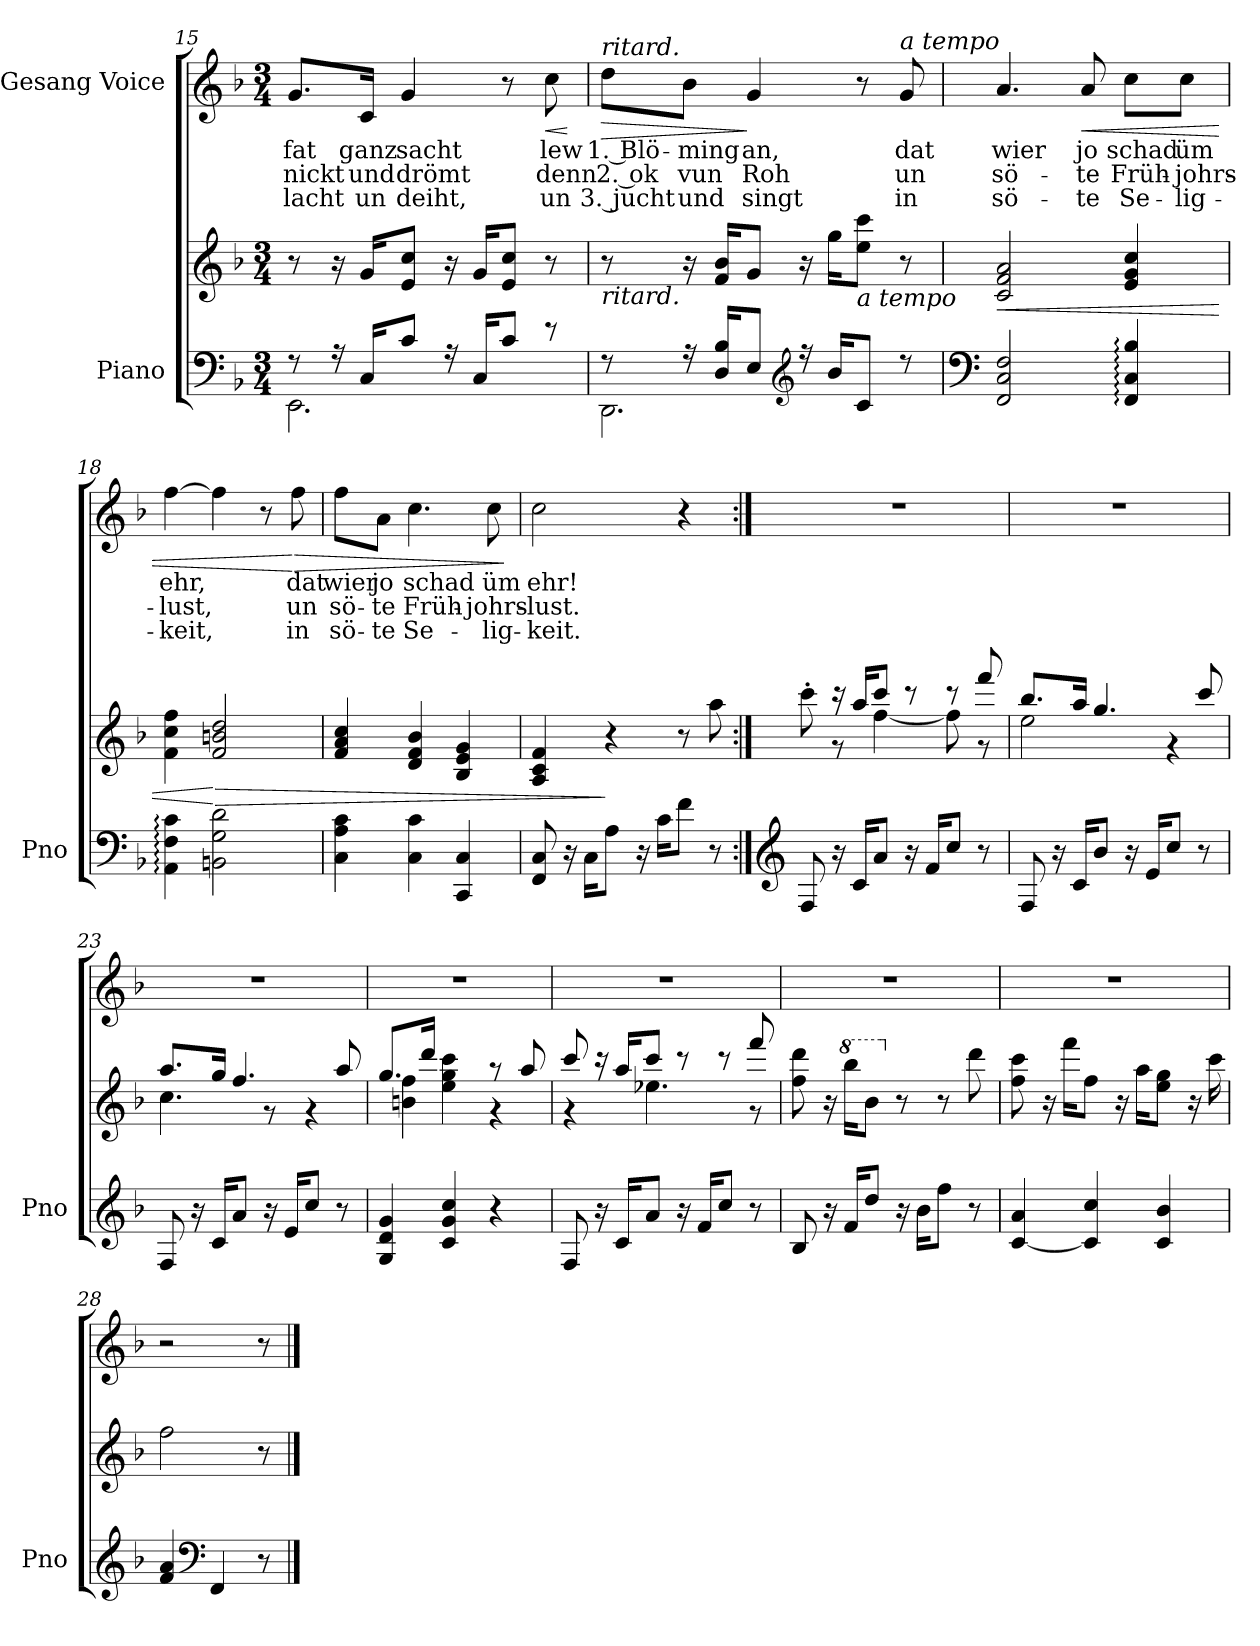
**kern	**kern	**dynam	**kern	**text	**text	**text	**dynam
*part2	*part2	*part2	*part1	*part1	*part1	*part1	*part1
*staff3	*staff2	*staff2/3	*staff1	*staff1	*staff1	*staff1	*staff1
*I"Piano	*	*	*I"Gesang Voice	*	*	*	*
*I'Pno	*	*	*	*	*	*	*
*clefF4	*clefG2	*	*clefG2	*	*	*	*
*k[b-]	*k[b-]	*	*k[b-]	*	*	*	*
*M3/4	*M3/4	*	*M3/4	*	*	*	*
=15	=15	=15	=15	=15	=15	=15	=15
*^	*	*	*	*	*	*	*
!	!	!	!	!	!LO:LY:b	!LO:LY:b	!LO:LY:b	!
8r	2.EE\	8r	.	8.g/L	fat	nickt	lacht	.
16r	.	16r	.	.	.	.	.	.
!	!	!	!	!	!LO:LY:b	!LO:LY:b	!LO:LY:b	!
16C/KL	.	16g/KL	.	16c/Jk	ganz	und	un	.
!	!	!	!	!	!LO:LY:b	!LO:LY:b	!LO:LY:b	!
8c/J	.	8e/ 8cc/J	.	4g/	sacht	drömt	deiht,	.
16r	.	16r	.	.	.	.	.	.
16C/KL	.	16g/KL	.	.	.	.	.	.
8c/J	.	8e/ 8cc/J	.	8r	.	.	.	.
!	!	!	!	!	!LO:LY:b	!LO:LY:b	!LO:LY:b	!LO:HP:b
8r	.	8r	.	8cc\	lew	denn	un	<
*v	*v	*	*	*	*	*	*	*
.	.	.	.	.	.	.	[
!!LO:LB:g=z
=16	=16	=16	=16	=16	=16	=16	=16
*^	*	*	*	*	*	*	*
!	!	!	!	!LO:TX:a:i:t=ritard.	!	!	!	!
!	!	!LO:TX:b:i:t=ritard.	!	!	!	!	!	!
!	!	!	!	!	!LO:LY:b	!LO:LY:b	!LO:LY:b	!LO:HP:b
8r	2.DD\	8r	.	8dd\L	1. Blö-	2. ok	3. jucht	>
!	!	!	!	!	!LO:LY:b	!LO:LY:b	!LO:LY:b	!
16r	.	16r	.	8b-\J	-ming	vun	und	.
16D/ 16B-/KL	.	16f/ 16b-/KL	.	.	.	.	.	.
!	!	!	!	!	!LO:LY:b	!LO:LY:b	!LO:LY:b	!
8E/J	.	8g/J	.	4g/	an,	Roh	singt	]
*clefG2	*	*	*	*	*	*	*	*
16r	.	16r	.	.	.	.	.	.
16b-/KL	.	16gg\KL	.	.	.	.	.	.
!	!	!LO:TX:b:i:t=a tempo	!	!	!	!	!	!
8c/J	.	8ee\ 8ccc\J	.	8r	.	.	.	.
!	!	!	!	!LO:TX:a:i:t=a tempo	!	!	!	!
!	!	!	!	!	!LO:LY:b	!LO:LY:b	!LO:LY:b	!
8r	.	8r	.	8g/	dat	un	in	.
*v	*v	*	*	*	*	*	*	*
=17	=17	=17	=17	=17	=17	=17	=17
*clefF4	*	*	*	*	*	*	*
!	!	!LO:HP:b	!	!LO:LY:b	!LO:LY:b	!LO:LY:b	!
2FF/ 2C/ 2F/	2c/ 2f/ 2a/	<	4.a/	wier	sö-	sö-	.
!	!	!	!	!LO:LY:b	!LO:LY:b	!LO:LY:b	!LO:HP:b
.	.	.	8a/	jo	-te	-te	<
!	!	!	!	!LO:LY:b	!LO:LY:b	!LO:LY:b	!
4FF/:: 4C/:: 4B-/::	4e/ 4g/ 4cc/	.	8cc\L	schad	Früh-	Se-	.
!	!	!	!	!LO:LY:b	!LO:LY:b	!LO:LY:b	!
.	.	.	8cc\J	üm	-johrs-	-lig-	.
=18	=18	=18	=18	=18	=18	=18	=18
!	!	!	!	!LO:LY:b	!LO:LY:b	!LO:LY:b	!
4AA\:: 4F\:: 4c\::	4f\ 4cc\ 4ff\	.	[4ff\	ehr,	-lust,	-keit,	.
!	!	!LO:HP:n=1:b	!	!	!	!	!
2BBn\ 2G\ 2d\	2f/ 2bn/ 2dd/	[ >	4ff\]	.	.	.	.
.	.	.	8r	.	.	.	.
!	!	!	!	!LO:LY:b	!LO:LY:b	!LO:LY:b	!LO:HP:n=1:b
.	.	.	8ff\	dat	un	in	[ >
=19	=19	=19	=19	=19	=19	=19	=19
!	!	!	!	!LO:LY:b	!LO:LY:b	!LO:LY:b	!
4C\ 4A\ 4c\	4f/ 4a/ 4cc/	.	8ff\L	wier	sö-	sö-	.
!	!	!	!	!LO:LY:b	!LO:LY:b	!LO:LY:b	!
.	.	.	8a\J	jo	-te	-te	.
!	!	!	!	!LO:LY:b	!LO:LY:b	!LO:LY:b	!
4C\ 4c\	4d/ 4f/ 4b-/	.	4.cc\	schad	Früh-	Se-	.
4CC/ 4C/	4B-/ 4e/ 4g/	.	.	.	.	.	.
!	!	!	!	!LO:LY:b	!LO:LY:b	!LO:LY:b	!
.	.	.	8cc\	üm	-johrs-	-lig-	.
.	.	.	.	.	.	.	]
=20	=20	=20	=20	=20	=20	=20	=20
!	!	!	!	!LO:LY:b	!LO:LY:b	!LO:LY:b	!
8FF/ 8C/	4A/ 4c/ 4f/	.	2cc\	ehr!	-lust.	-keit.	.
16r	.	.	.	.	.	.	.
16C\KL	.	.	.	.	.	.	.
8A\J	4r	]	.	.	.	.	.
16r	.	.	.	.	.	.	.
16c\KL	.	.	.	.	.	.	.
8f\J	8r	.	4r	.	.	.	.
8r	8aa\	.	.	.	.	.	.
=21:|!	=21:|!	=21:|!	=21:|!	=21:|!	=21:|!	=21:|!	=21:|!
*clefG2	*	*	*	*	*	*	*
*	*^	*	*	*	*	*	*
8F/	8ccc'\	8ryy	.	2.r	.	.	.	.
16r	16r	8r	.	.	.	.	.	.
16c/KL	16aa/KL	.	.	.	.	.	.	.
8a/J	8ccc/J	[4ff\	.	.	.	.	.	.
16r	8r	.	.	.	.	.	.	.
16f/KL	.	.	.	.	.	.	.	.
8cc/J	8r	8ff\]	.	.	.	.	.	.
8r	8fff/	8r	.	.	.	.	.	.
!!LO:LB:g=z
=22	=22	=22	=22	=22	=22	=22	=22	=22
8F/	8.bb-/L	2ee\	.	2.r	.	.	.	.
16r	.	.	.	.	.	.	.	.
16c/KL	16aa/Jk	.	.	.	.	.	.	.
8b-/J	4.gg/	.	.	.	.	.	.	.
16r	.	.	.	.	.	.	.	.
16e/KL	.	.	.	.	.	.	.	.
8cc/J	.	4r	.	.	.	.	.	.
8r	8ccc/	.	.	.	.	.	.	.
=23	=23	=23	=23	=23	=23	=23	=23	=23
8F/	8.aa/L	4.cc\	.	2.r	.	.	.	.
16r	.	.	.	.	.	.	.	.
16c/KL	16gg/Jk	.	.	.	.	.	.	.
8a/J	4.ff/	.	.	.	.	.	.	.
16r	.	8r	.	.	.	.	.	.
16e/KL	.	.	.	.	.	.	.	.
8cc/J	.	4r	.	.	.	.	.	.
8r	8aa/	.	.	.	.	.	.	.
=24	=24	=24	=24	=24	=24	=24	=24	=24
4G/ 4d/ 4g/	8.gg/L	4bn\ 4ff\	.	2.r	.	.	.	.
.	16ddd/Jk	.	.	.	.	.	.	.
4c/ 4g/ 4cc/	4ee\ 4gg\ 4ccc\	4ryy	.	.	.	.	.	.
4r	8r	4r	.	.	.	.	.	.
.	8aa/	.	.	.	.	.	.	.
=25	=25	=25	=25	=25	=25	=25	=25	=25
8F/	8ccc/	4r	.	2.r	.	.	.	.
16r	16r	.	.	.	.	.	.	.
16c/KL	16aa/KL	.	.	.	.	.	.	.
8a/J	8ccc/J	4.ee-X\	.	.	.	.	.	.
16r	8r	.	.	.	.	.	.	.
16f/KL	.	.	.	.	.	.	.	.
8cc/J	8r	.	.	.	.	.	.	.
8r	8fff/	8r	.	.	.	.	.	.
*	*v	*v	*	*	*	*	*	*
=26	=26	=26	=26	=26	=26	=26	=26
8B-/	8ff\ 8ddd\	.	2.r	.	.	.	.
16r	16r	.	.	.	.	.	.
*	*8va	*	*	*	*	*	*
16f/KL	16bbb-\KL	.	.	.	.	.	.
8dd/J	8bb-\J	.	.	.	.	.	.
*	*X8va	*	*	*	*	*	*
16r	8r	.	.	.	.	.	.
16b-\KL	.	.	.	.	.	.	.
8ff\J	8r	.	.	.	.	.	.
8r	8ddd\	.	.	.	.	.	.
!!LO:PB:g=z
=27	=27	=27	=27	=27	=27	=27	=27
[4c/ 4a/	8ff\ 8ccc\	.	2.r	.	.	.	.
.	16r	.	.	.	.	.	.
.	16fff\KL	.	.	.	.	.	.
4c/] 4cc/	8ff\J	.	.	.	.	.	.
.	16r	.	.	.	.	.	.
.	16aa\KL	.	.	.	.	.	.
4c/ 4b-/	8ee\ 8gg\J	.	.	.	.	.	.
.	16r	.	.	.	.	.	.
.	16ccc\	.	.	.	.	.	.
=28	=28	=28	=28	=28	=28	=28	=28
4f/ 4a/	2ff\	.	2r	.	.	.	.
*clefF4	*	*	*	*	*	*	*
4FF/	.	.	.	.	.	.	.
8r	8r	.	8r	.	.	.	.
==	==	==	==	==	==	==	==
*-	*-	*-	*-	*-	*-	*-	*-
